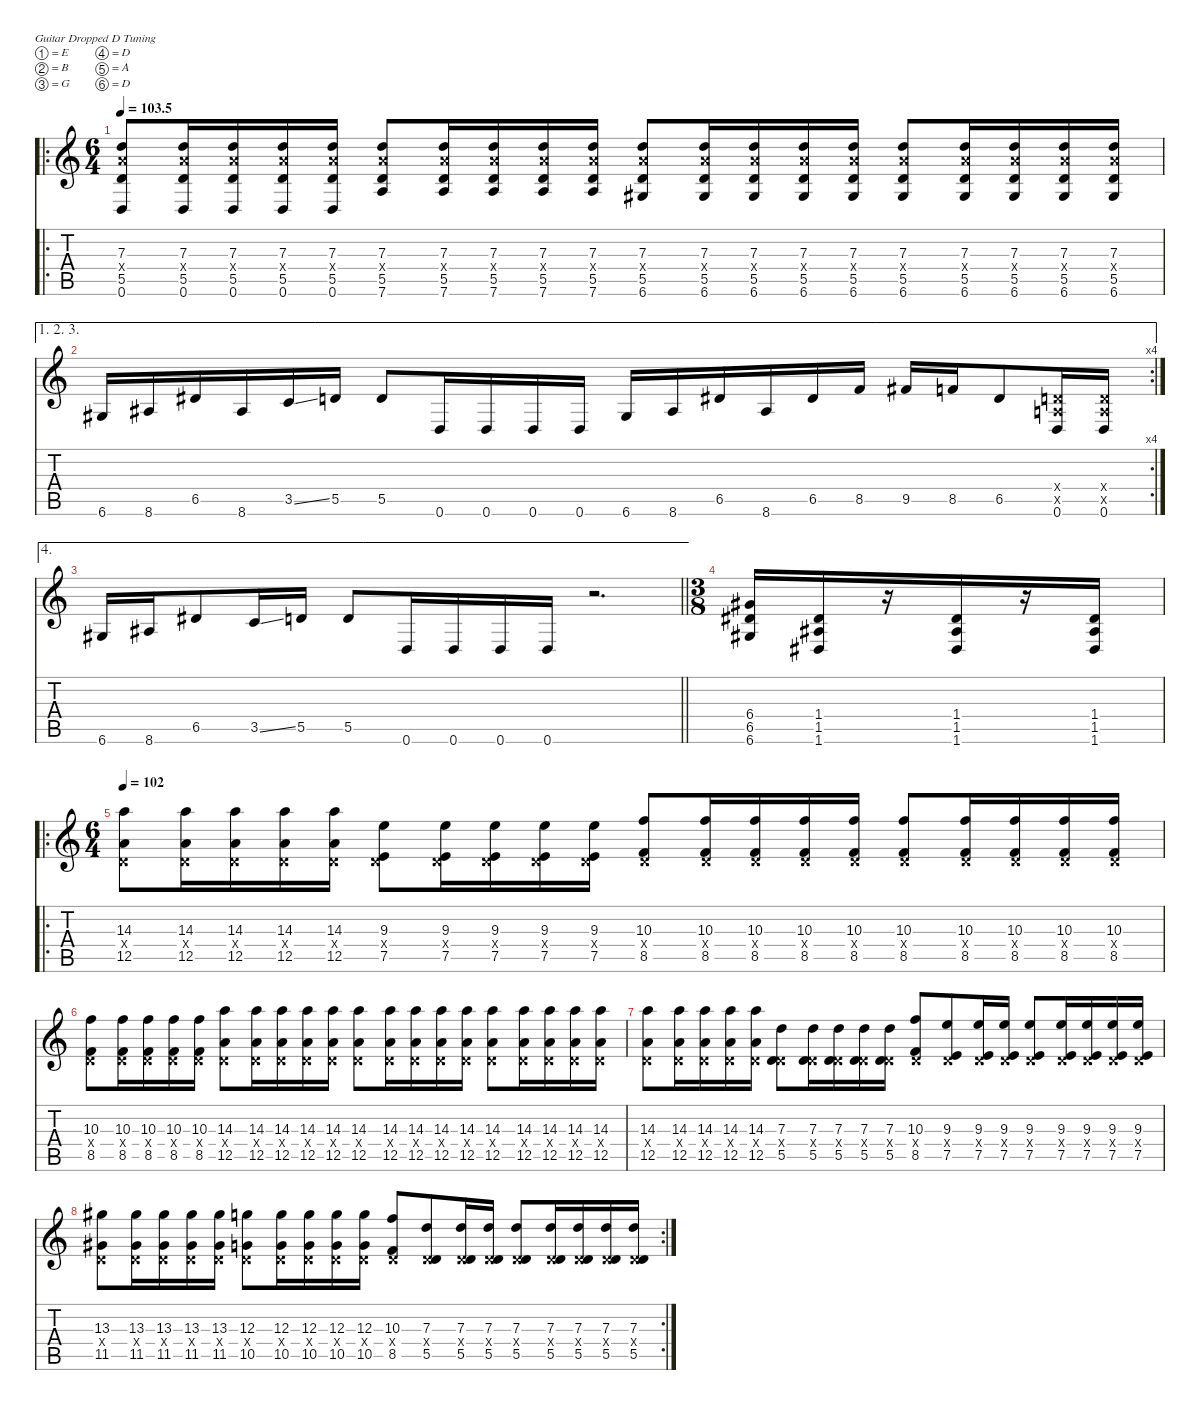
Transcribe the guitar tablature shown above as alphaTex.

\defaultSystemsLayout 4
\hideDynamics
\bracketExtendMode nobrackets
\singleTrackTrackNamePolicy hidden
\multiTrackTrackNamePolicy hidden
\firstSystemTrackNameMode fullname
\otherSystemsTrackNameOrientation horizontal
\track ("Distortion 2" "dist.guit.") {instrument distortionguitar}
\staff {score tabs}
\tuning (E4 B3 G3 D3 A2 D2)
\ro
\ts (6 4)
\beaming (8 3 3 3 3)
\tempo
103.5
\accidentals auto
\clef g2
\ottava regular
\simile none
\ks aminor
(7.3 7.4{x} 5.5 0.6).8{dy f instrument distortionguitar beam Up} (7.3 7.4{x} 5.5 0.6).16{beam Up} (7.3 7.4{x} 5.5 0.6).16{beam Up} (7.3 7.4{x} 5.5 0.6).16{beam Up} (7.3 7.4{x} 5.5 0.6).16{beam Up} (7.3 7.4{x} 5.5 7.6).8{beam Up} (7.3 7.4{x} 5.5 7.6).16{beam Up} (7.3 7.4{x} 5.5 7.6).16{beam Up} (7.3 7.4{x} 5.5 7.6).16{beam Up} (7.3 7.4{x} 5.5 7.6).16{beam Up} (7.3 7.4{x} 5.5 6.6{acc #}).8{beam Up} (7.3 7.4{x} 5.5 6.6{acc #}).16{beam Up} (7.3 7.4{x} 5.5 6.6{acc #}).16{beam Up} (7.3 7.4{x} 5.5 6.6{acc #}).16{beam Up} (7.3 7.4{x} 5.5 6.6{acc #}).16{beam Up} (7.3 7.4{x} 5.5 6.6{acc #}).8{beam Up} (7.3 7.4{x} 5.5 6.6{acc #}).16{beam Up} (7.3 7.4{x} 5.5 6.6{acc #}).16{beam Up} (7.3 7.4{x} 5.5 6.6{acc #}).16{beam Up} (7.3 7.4{x} 5.5 6.6{acc #}).16{beam Up} |
\ae (1 2 3)
\rc 4
6.6{acc #}.16{beam Up} 8.6{acc #}.16{beam Up} 6.5{acc #}.16{beam Up} 8.6{acc #}.16{beam Up} 3.5{ss}.16{beam Up} 5.5.16{beam Up} 5.5.8{beam Up} 0.6.16{beam Up} 0.6.16{beam Up} 0.6.16{beam Up} 0.6.16{beam Up} 6.6{acc #}.16{beam Up} 8.6{acc #}.16{beam Up} 6.5{acc #}.16{beam Up} 8.6{acc #}.16{beam Up} 6.5{acc #}.16{beam Up} 8.5.16{beam Up} 9.5{acc #}.16{beam Up} 8.5.16{beam Up} 6.5{acc #}.8{beam Up} (0.4{x} 0.5{x} 0.6).16{beam Up} (0.4{x} 0.5{x} 0.6).16{beam Up} |
\ae 4
\barLineRight lightlight
6.6{acc #}.16{beam Up} 8.6{acc #}.16{beam Up} 6.5{acc #}.8{beam Up} 3.5{ss}.16{beam Up} 5.5.16{beam Up} 5.5.8{beam Up} 0.6.16{beam Up} 0.6.16{beam Up} 0.6.16{beam Up} 0.6.16{beam Up} r.2{d beam Up} |
\ts (3 8)
\beaming (8 3 3 3 3)
(6.4{acc #} 6.5{acc #} 6.6{acc #}).16{beam Up} (1.4{acc #} 1.5{acc #} 1.6{acc #}).16{beam Up} r.16{beam Up} (1.4{acc #} 1.5{acc #} 1.6{acc #}).16{beam Up} r.16{beam Up} (1.4{acc #} 1.5{acc #} 1.6{acc #}).16{beam Up} |
\ro
\ts (6 4)
\beaming (8 3 3 3 3)
\tempo 102
(14.3 0.4{x} 12.5).8{beam Down} (14.3 0.4{x} 12.5).16{beam Down} (14.3 0.4{x} 12.5).16{beam Down} (14.3 0.4{x} 12.5).16{beam Down} (14.3 0.4{x} 12.5).16{beam Down} (9.3 0.4{x} 7.5).8{beam Down} (9.3 0.4{x} 7.5).16{beam Down} (9.3 0.4{x} 7.5).16{beam Down} (9.3 0.4{x} 7.5).16{beam Down} (9.3 0.4{x} 7.5).16{beam Down} (10.3 0.4{x} 8.5).8{beam Up} (10.3 0.4{x} 8.5).16{beam Up} (10.3 0.4{x} 8.5).16{beam Up} (10.3 0.4{x} 8.5).16{beam Up} (10.3 0.4{x} 8.5).16{beam Up} (10.3 0.4{x} 8.5).8{beam Up} (10.3 0.4{x} 8.5).16{beam Up} (10.3 0.4{x} 8.5).16{beam Up} (10.3 0.4{x} 8.5).16{beam Up} (10.3 0.4{x} 8.5).16{beam Up} |
(10.3 0.4{x} 8.5).8{beam Down} (10.3 0.4{x} 8.5).16{beam Down} (10.3 0.4{x} 8.5).16{beam Down} (10.3 0.4{x} 8.5).16{beam Down} (10.3 0.4{x} 8.5).16{beam Down} (14.3 0.4{x} 12.5).8{beam Down} (14.3 0.4{x} 12.5).16{beam Down} (14.3 0.4{x} 12.5).16{beam Down} (14.3 0.4{x} 12.5).16{beam Down} (14.3 0.4{x} 12.5).16{beam Down} (14.3 0.4{x} 12.5).8{beam Down} (14.3 0.4{x} 12.5).16{beam Down} (14.3 0.4{x} 12.5).16{beam Down} (14.3 0.4{x} 12.5).16{beam Down} (14.3 0.4{x} 12.5).16{beam Down} (14.3 0.4{x} 12.5).8{beam Down} (14.3 0.4{x} 12.5).16{beam Down} (14.3 0.4{x} 12.5).16{beam Down} (14.3 0.4{x} 12.5).16{beam Down} (14.3 0.4{x} 12.5).16{beam Down} |
(14.3 0.4{x} 12.5).8{beam Down} (14.3 0.4{x} 12.5).16{beam Down} (14.3 0.4{x} 12.5).16{beam Down} (14.3 0.4{x} 12.5).16{beam Down} (14.3 0.4{x} 12.5).16{beam Down} (7.3 0.4{x} 5.5).8{beam Down} (7.3 0.4{x} 5.5).16{beam Down} (7.3 0.4{x} 5.5).16{beam Down} (7.3 0.4{x} 5.5).16{beam Down} (7.3 0.4{x} 5.5).16{beam Down} (10.3 0.4{x} 8.5).8{beam Up} (9.3 0.4{x} 7.5).8{beam Up} (9.3 0.4{x} 7.5).16{beam Up} (9.3 0.4{x} 7.5).16{beam Up} (9.3 0.4{x} 7.5).8{beam Up} (9.3 0.4{x} 7.5).16{beam Up} (9.3 0.4{x} 7.5).16{beam Up} (9.3 0.4{x} 7.5).16{beam Up} (9.3 0.4{x} 7.5).16{beam Up} |
\rc 2
(13.3{acc #} 0.4{x} 11.5{acc #}).8{beam Down} (13.3{acc #} 0.4{x} 11.5{acc #}).16{beam Down} (13.3{acc #} 0.4{x} 11.5{acc #}).16{beam Down} (13.3{acc #} 0.4{x} 11.5{acc #}).16{beam Down} (13.3{acc #} 0.4{x} 11.5{acc #}).16{beam Down} (12.3 0.4{x} 10.5).8{beam Down} (12.3 0.4{x} 10.5).16{beam Down} (12.3 0.4{x} 10.5).16{beam Down} (12.3 0.4{x} 10.5).16{beam Down} (12.3 0.4{x} 10.5).16{beam Down} (10.3 0.4{x} 8.5).8{beam Up} (7.3 0.4{x} 5.5).8{beam Up} (7.3 0.4{x} 5.5).16{beam Up} (7.3 0.4{x} 5.5).16{beam Up} (7.3 0.4{x} 5.5).8{beam Up} (7.3 0.4{x} 5.5).16{beam Up} (7.3 0.4{x} 5.5).16{beam Up} (7.3 0.4{x} 5.5).16{beam Up} (7.3 0.4{x} 5.5).16{beam Up}
